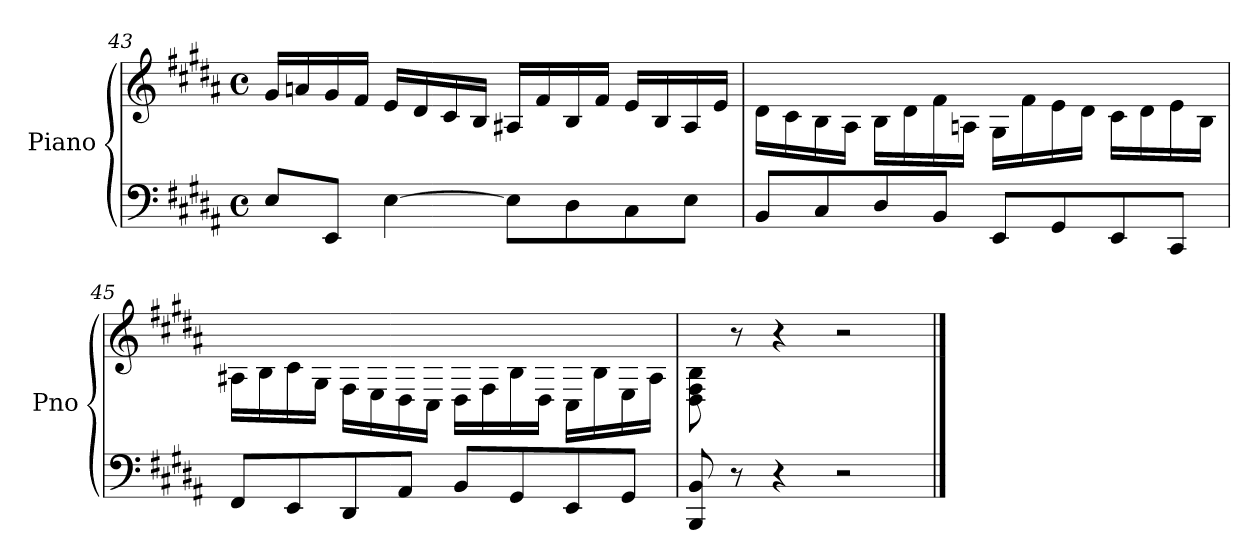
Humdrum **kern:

**kern	**kern
*part1	*part1
*staff2	*staff1
*I"Piano	*
*I'Pno	*
*clefF4	*clefG2
*k[f#c#g#d#a#]	*k[f#c#g#d#a#]
*M4/4	*M4/4
*met(c)	*met(c)
=43	=43
8E/L	16g#/LL
.	16an/
8EE/J	16g#/
.	16f#/JJ
[4E\	16e/LL
.	16d#/
.	16c#/
.	16B/JJ
8E\L]	16A#X/LL
.	16f#/
8D#\	16B/
.	16f#/JJ
8C#\	16e/LL
.	16B/
8E\J	16A#/
.	16e/JJ
!!LO:LB:g=z
=44	=44
8BB/L	16d#\LL
.	16c#\
8C#/	16B\
.	16A#\JJ
8D#/	16B\LL
.	16d#\
8BB/J	16f#\
.	16An\JJ
8EE/L	16G#\LL
.	16f#\
8GG#/	16e\
.	16d#\JJ
8EE/	16c#\LL
.	16d#\
8CC#/J	16e\
.	16B\JJ
=45	=45
8FF#/L	16A#X\LL
.	16B\
8EE/	16c#\
.	16G#\JJ
8DD#/	16F#\LL
.	16E\
8AA#/J	16D#\
.	16C#\JJ
*	*MM80
8BB/L	16D#\LL
.	16F#\
*	*MM72
8GG#/	16B\
.	16D#\JJ
*	*MM64
8EE/	16C#\LL
.	16B\
*	*MM56
8GG#/J	16E\
*	*MM50
.	16A#\JJ
=46	=46
*	*MM40
8BBB/ 8BB/	8D#\ 8F#\ 8B\
8r	8r
4r	4r
2r	2r
==	==
*-	*-
